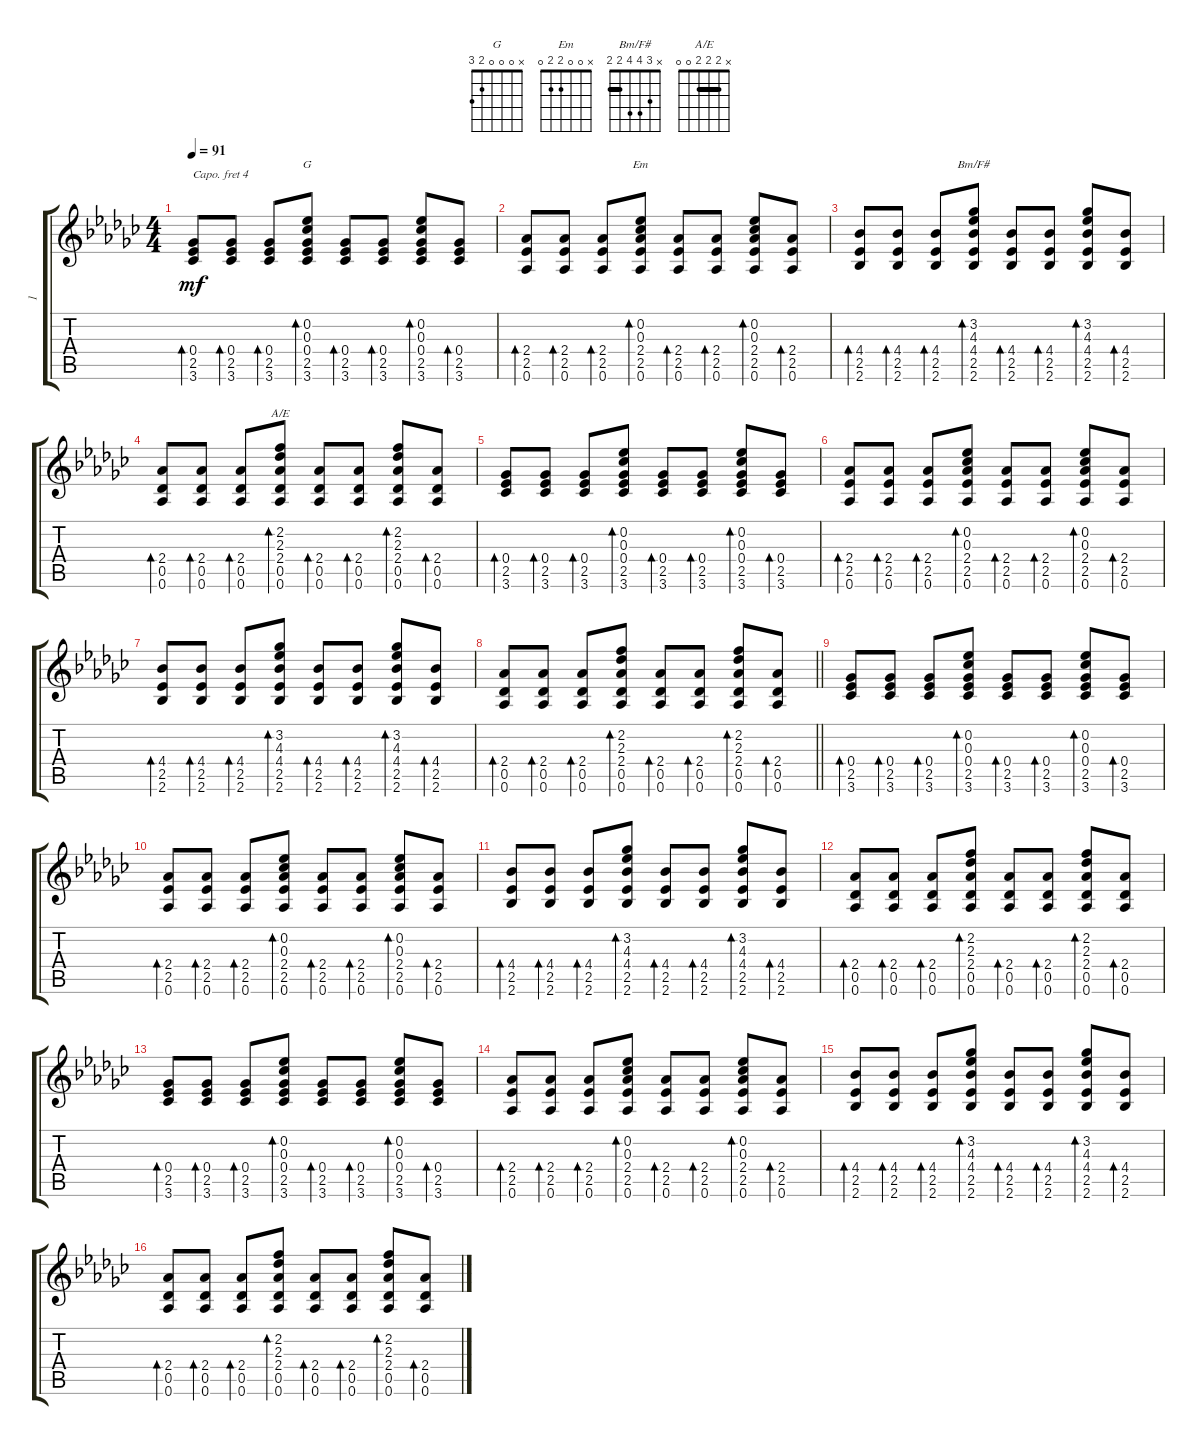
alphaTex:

\track ("1" "1") {instrument acousticguitarsteel}
\staff {score tabs}
\capo 4
\tuning (E4 B3 G3 D3 A2 E2) {hide}
\chord ("G" x 0 0 0 2 3)
\chord ("Em" x 0 0 2 2 0)
\chord ("Bm/F#" x 3 4 4 2 2) {barre 2}
\chord ("A/E" x 2 2 2 0 0) {barre 2}
\ts (4 4)
\tempo 91
\clef g2
\ks ebminor
(0.4 2.5 3.6).8{bd 30 dy mf} (0.4 2.5 3.6).8{bd 30} (0.4 2.5 3.6).8{bd 30} (0.2 0.3 0.4 2.5 3.6).8{bd 30 ch "G"} (0.4 2.5 3.6).8{bd 30} (0.4 2.5 3.6).8{bd 30} (0.2 0.3 0.4 2.5 3.6).8{bd 30} (0.4 2.5 3.6).8{bd 30} |
(2.4 2.5 0.6).8{bd 30} (2.4 2.5 0.6).8{bd 30} (2.4 2.5 0.6).8{bd 30} (0.2 0.3 2.4 2.5 0.6).8{bd 30 ch "Em"} (2.4 2.5 0.6).8{bd 30} (2.4 2.5 0.6).8{bd 30} (0.2 0.3 2.4 2.5 0.6).8{bd 30} (2.4 2.5 0.6).8{bd 30} |
(4.4 2.5 2.6).8{bd 30} (4.4 2.5 2.6).8{bd 30} (4.4 2.5 2.6).8{bd 30} (3.2 4.3 4.4 2.5 2.6).8{bd 30 ch "Bm/F#"} (4.4 2.5 2.6).8{bd 30} (4.4 2.5 2.6).8{bd 30} (3.2 4.3 4.4 2.5 2.6).8{bd 30} (4.4 2.5 2.6).8{bd 30} |
(2.4 0.5 0.6).8{bd 30} (2.4 0.5 0.6).8{bd 30} (2.4 0.5 0.6).8{bd 30} (2.2 2.3 2.4 0.5 0.6).8{bd 30 ch "A/E"} (2.4 0.5 0.6).8{bd 30} (2.4 0.5 0.6).8{bd 30} (2.2 2.3 2.4 0.5 0.6).8{bd 30} (2.4 0.5 0.6).8{bd 30} |
(0.4 2.5 3.6).8{bd 30} (0.4 2.5 3.6).8{bd 30} (0.4 2.5 3.6).8{bd 30} (0.2 0.3 0.4 2.5 3.6).8{bd 30} (0.4 2.5 3.6).8{bd 30} (0.4 2.5 3.6).8{bd 30} (0.2 0.3 0.4 2.5 3.6).8{bd 30} (0.4 2.5 3.6).8{bd 30} |
(2.4 2.5 0.6).8{bd 30} (2.4 2.5 0.6).8{bd 30} (2.4 2.5 0.6).8{bd 30} (0.2 0.3 2.4 2.5 0.6).8{bd 30} (2.4 2.5 0.6).8{bd 30} (2.4 2.5 0.6).8{bd 30} (0.2 0.3 2.4 2.5 0.6).8{bd 30} (2.4 2.5 0.6).8{bd 30} |
(4.4 2.5 2.6).8{bd 30} (4.4 2.5 2.6).8{bd 30} (4.4 2.5 2.6).8{bd 30} (3.2 4.3 4.4 2.5 2.6).8{bd 30} (4.4 2.5 2.6).8{bd 30} (4.4 2.5 2.6).8{bd 30} (3.2 4.3 4.4 2.5 2.6).8{bd 30} (4.4 2.5 2.6).8{bd 30} |
\barLineRight lightlight
(2.4 0.5 0.6).8{bd 30} (2.4 0.5 0.6).8{bd 30} (2.4 0.5 0.6).8{bd 30} (2.2 2.3 2.4 0.5 0.6).8{bd 30} (2.4 0.5 0.6).8{bd 30} (2.4 0.5 0.6).8{bd 30} (2.2 2.3 2.4 0.5 0.6).8{bd 30} (2.4 0.5 0.6).8{bd 30} |
(0.4 2.5 3.6).8{bd 30} (0.4 2.5 3.6).8{bd 30} (0.4 2.5 3.6).8{bd 30} (0.2 0.3 0.4 2.5 3.6).8{bd 30} (0.4 2.5 3.6).8{bd 30} (0.4 2.5 3.6).8{bd 30} (0.2 0.3 0.4 2.5 3.6).8{bd 30} (0.4 2.5 3.6).8{bd 30} |
(2.4 2.5 0.6).8{bd 30} (2.4 2.5 0.6).8{bd 30} (2.4 2.5 0.6).8{bd 30} (0.2 0.3 2.4 2.5 0.6).8{bd 30} (2.4 2.5 0.6).8{bd 30} (2.4 2.5 0.6).8{bd 30} (0.2 0.3 2.4 2.5 0.6).8{bd 30} (2.4 2.5 0.6).8{bd 30} |
(4.4 2.5 2.6).8{bd 30} (4.4 2.5 2.6).8{bd 30} (4.4 2.5 2.6).8{bd 30} (3.2 4.3 4.4 2.5 2.6).8{bd 30} (4.4 2.5 2.6).8{bd 30} (4.4 2.5 2.6).8{bd 30} (3.2 4.3 4.4 2.5 2.6).8{bd 30} (4.4 2.5 2.6).8{bd 30} |
(2.4 0.5 0.6).8{bd 30} (2.4 0.5 0.6).8{bd 30} (2.4 0.5 0.6).8{bd 30} (2.2 2.3 2.4 0.5 0.6).8{bd 30} (2.4 0.5 0.6).8{bd 30} (2.4 0.5 0.6).8{bd 30} (2.2 2.3 2.4 0.5 0.6).8{bd 30} (2.4 0.5 0.6).8{bd 30} |
(0.4 2.5 3.6).8{bd 30} (0.4 2.5 3.6).8{bd 30} (0.4 2.5 3.6).8{bd 30} (0.2 0.3 0.4 2.5 3.6).8{bd 30} (0.4 2.5 3.6).8{bd 30} (0.4 2.5 3.6).8{bd 30} (0.2 0.3 0.4 2.5 3.6).8{bd 30} (0.4 2.5 3.6).8{bd 30} |
(2.4 2.5 0.6).8{bd 30} (2.4 2.5 0.6).8{bd 30} (2.4 2.5 0.6).8{bd 30} (0.2 0.3 2.4 2.5 0.6).8{bd 30} (2.4 2.5 0.6).8{bd 30} (2.4 2.5 0.6).8{bd 30} (0.2 0.3 2.4 2.5 0.6).8{bd 30} (2.4 2.5 0.6).8{bd 30} |
(4.4 2.5 2.6).8{bd 30} (4.4 2.5 2.6).8{bd 30} (4.4 2.5 2.6).8{bd 30} (3.2 4.3 4.4 2.5 2.6).8{bd 30} (4.4 2.5 2.6).8{bd 30} (4.4 2.5 2.6).8{bd 30} (3.2 4.3 4.4 2.5 2.6).8{bd 30} (4.4 2.5 2.6).8{bd 30} |
(2.4 0.5 0.6).8{bd 30} (2.4 0.5 0.6).8{bd 30} (2.4 0.5 0.6).8{bd 30} (2.2 2.3 2.4 0.5 0.6).8{bd 30} (2.4 0.5 0.6).8{bd 30} (2.4 0.5 0.6).8{bd 30} (2.2 2.3 2.4 0.5 0.6).8{bd 30} (2.4 0.5 0.6).8{bd 30}
